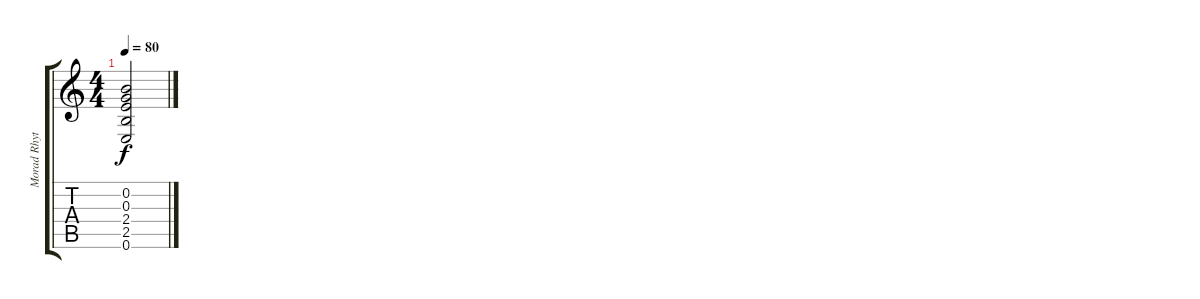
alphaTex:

\track ("Morad Rhythm" "Morad Rhyt") {instrument electricguitarclean}
\staff {score tabs}
\tuning (E4 B3 G3 D3 A2 E2) {hide}
\ts (4 4)
\tempo 80
\clef g2
\ks c
(0.2 0.3 2.4 2.5 0.6).2{dy f}
